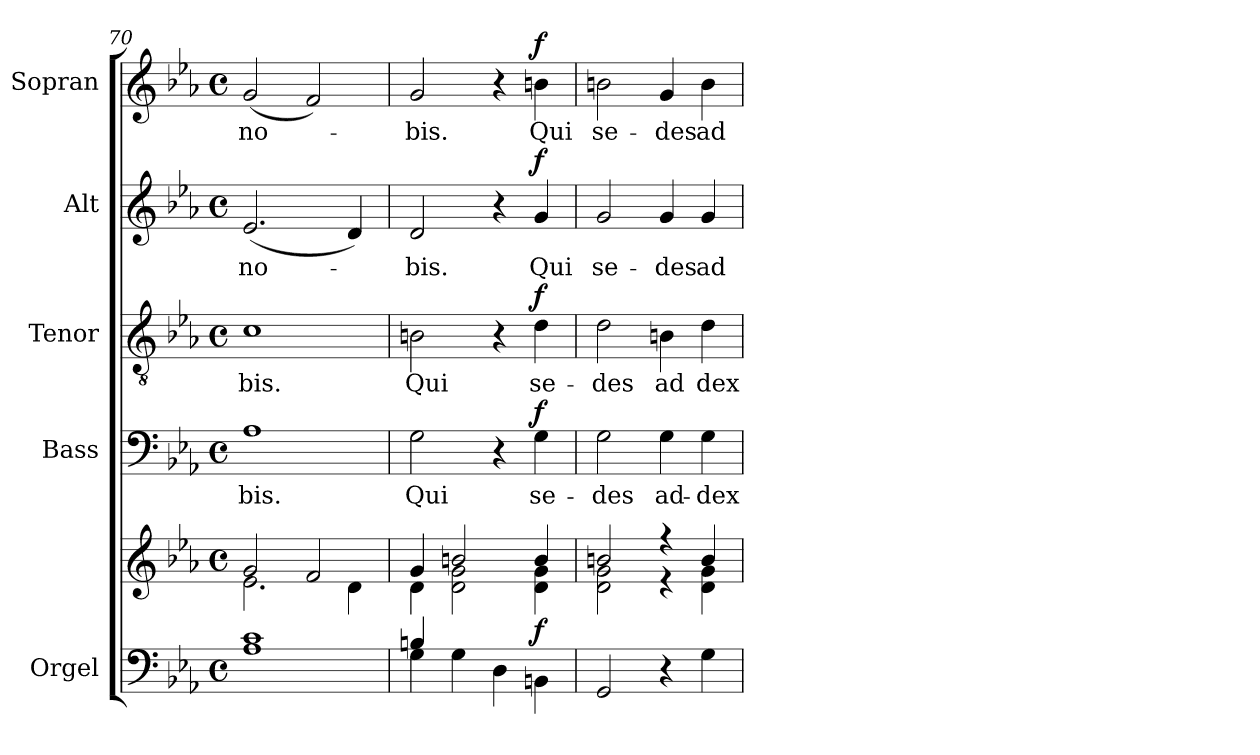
**kern	**kern	**dynam	**kern	**text	**dynam	**kern	**text	**dynam	**kern	**text	**dynam	**kern	**text	**dynam
*part5	*part5	*part5	*part4	*part4	*part4	*part3	*part3	*part3	*part2	*part2	*part2	*part1	*part1	*part1
*staff6	*staff5	*staff5/6	*staff4	*staff4	*staff4	*staff3	*staff3	*staff3	*staff2	*staff2	*staff2	*staff1	*staff1	*staff1
*I"Orgel	*	*	*I"Bass	*	*	*I"Tenor	*	*	*I"Alt	*	*	*I"Sopran	*	*
*I'Org.	*	*	*I'B.	*	*	*I'T.	*	*	*I'A.	*	*	*I'S.	*	*
*clefF4	*clefG2	*	*clefF4	*	*	*clefGv2	*	*	*clefG2	*	*	*clefG2	*	*
*k[b-e-a-]	*k[b-e-a-]	*	*k[b-e-a-]	*	*	*k[b-e-a-]	*	*	*k[b-e-a-]	*	*	*k[b-e-a-]	*	*
*E-:	*E-:	*	*E-:	*	*	*E-:	*	*	*E-:	*	*	*E-:	*	*
*M4/4	*M4/4	*	*M4/4	*	*	*M4/4	*	*	*M4/4	*	*	*M4/4	*	*
*met(c)	*met(c)	*	*met(c)	*	*	*met(c)	*	*	*met(c)	*	*	*met(c)	*	*
=70	=70	=70	=70	=70	=70	=70	=70	=70	=70	=70	=70	=70	=70	=70
*^	*^	*	*	*	*	*	*	*	*	*	*	*	*	*
!	!	!	!	!	!	!LO:LY:b	!	!	!LO:LY:b	!	!	!LO:LY:b	!	!	!LO:LY:b	!
1c	1A-	2g/	2.e-\	.	1A-	-bis.	.	1c	-bis.	.	(<2.e-/	no-	.	(<2g/	no-	.
.	.	2f/	.	.	.	.	.	.	.	.	.	.	.	2f/)	.	.
.	.	.	4d\	.	.	.	.	.	.	.	4d/)	.	.	.	.	.
=71	=71	=71	=71	=71	=71	=71	=71	=71	=71	=71	=71	=71	=71	=71	=71	=71
!	!	!	!	!	!	!LO:LY:b	!	!	!LO:LY:b	!	!	!LO:LY:b	!	!	!LO:LY:b	!
4Bn/	4G\	4g/	4d\	.	2G\	Qui	.	2Bn\	Qui	.	2d/	-bis.	.	2g/	-bis.	.
4ryy	4G\	2bn/	2d\ 2g\	.	.	.	.	.	.	.	.	.	.	.	.	.
2ryy	4D\	.	.	.	4r	.	.	4r	.	.	4r	.	.	4r	.	.
!	!	!	!	!LO:DY:b	!	!LO:LY:b	!LO:DY:a	!	!LO:LY:b	!LO:DY:a	!	!LO:LY:b	!LO:DY:a	!	!LO:LY:b	!LO:DY:a
.	4BBn\	4b/	4d\ 4g\	f	4G\	se-	f	4d\	se-	f	4g/	Qui	f	4bn\	Qui	f
!!LO:LB:g=z
=72	=72	=72	=72	=72	=72	=72	=72	=72	=72	=72	=72	=72	=72	=72	=72	=72
!	!	!	!	!	!	!LO:LY:b	!	!	!LO:LY:b	!	!	!LO:LY:b	!	!	!LO:LY:b	!
*v	*v	*	*	*	*	*	*	*	*	*	*	*	*	*	*	*
2GG/	2bn/	2d\ 2g\	.	2G\	-des	.	2d\	-des	.	2g/	se-	.	2bn\	se-	.
!	!	!	!	!	!LO:LY:b	!	!	!LO:LY:b	!	!	!LO:LY:b	!	!	!LO:LY:b	!
4r	4r	4r	.	4G\	ad-	.	4Bn\	ad	.	4g/	-des	.	4g/	-des	.
!	!	!	!	!	!LO:LY:b	!	!	!LO:LY:b	!	!	!LO:LY:b	!	!	!LO:LY:b	!
4G\	4b/	4d\ 4g\	.	4G\	-dex-	.	4d\	dex-	.	4g/	ad	.	4b\	ad	.
*	*v	*v	*	*	*	*	*	*	*	*	*	*	*	*	*
=	=	=	=	=	=	=	=	=	=	=	=	=	=	=
*-	*-	*-	*-	*-	*-	*-	*-	*-	*-	*-	*-	*-	*-	*-
